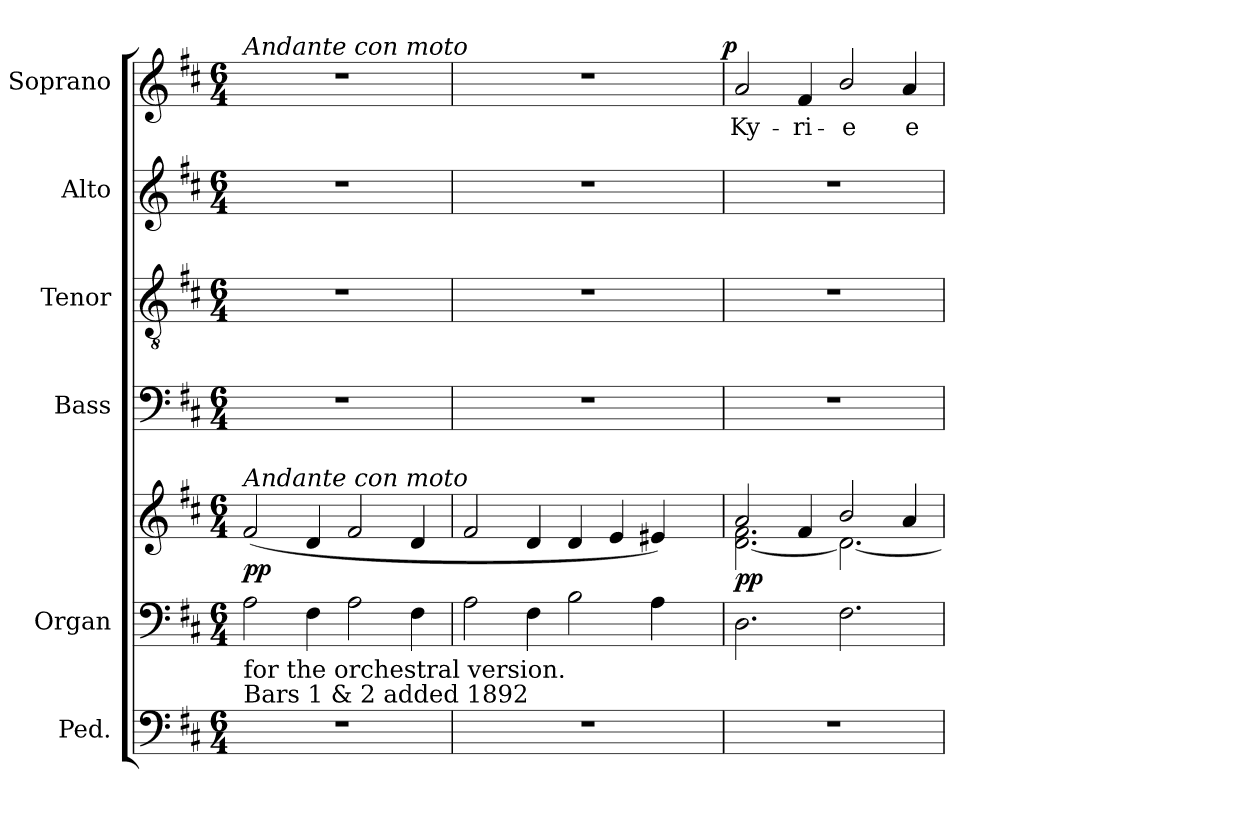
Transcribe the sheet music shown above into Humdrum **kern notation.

**kern	**kern	**kern	**dynam	**kern	**kern	**kern	**kern	**text	**dynam
*part6	*part5	*part5	*part5	*part4	*part3	*part2	*part1	*part1	*part1
*staff7	*staff6	*staff5	*staff5/6	*staff4	*staff3	*staff2	*staff1	*staff1	*staff1
*I"Ped.	*I"Organ	*	*	*I"Bass	*I"Tenor	*I"Alto	*I"Soprano	*	*
*	*I'Org.	*	*	*I'B.	*I'T.	*I'A.	*I'S.	*	*
!!LO:PB:g=z
*clefF4	*clefF4	*clefG2	*	*clefF4	*clefGv2	*clefG2	*clefG2	*	*
*	*	*	*	*	*ITrd7c12	*	*	*	*
*k[f#c#]	*k[f#c#]	*k[f#c#]	*	*k[f#c#]	*k[f#c#]	*k[f#c#]	*k[f#c#]	*	*
*D:	*D:	*D:	*	*D:	*D:	*D:	*D:	*	*
*M6/4	*M6/4	*M6/4	*	*M6/4	*M6/4	*M6/4	*M6/4	*	*
=1	=1	=1	=1	=1	=1	=1	=1	=1	=1
!	!	!	!	!	!	!	!LO:TX:a:i:t=Andante con moto	!	!
!	!	!LO:TX:a:i:t=Andante con moto	!	!	!	!	!	!	!
!LO:TX:a:t=Bars 1 & 2 added 1892	!	!	!	!	!	!	!	!	!
!LO:TX:t=for the orchestral version.	!	!	!	!	!	!	!	!	!
!LO:N:vis=1	!	!	!	!LO:N:vis=1	!LO:N:vis=1	!LO:N:vis=1	!LO:N:vis=1	!	!
1.r	2Ai\	(2f#i/	pp	1.r	1.r	1.r	1.r	.	.
.	4F#i\	4di/	.	.	.	.	.	.	.
.	2Ai\	2f#i/	.	.	.	.	.	.	.
.	4F#i\	4di/	.	.	.	.	.	.	.
=2	=2	=2	=2	=2	=2	=2	=2	=2	=2
!LO:N:vis=1	!	!	!	!LO:N:vis=1	!LO:N:vis=1	!LO:N:vis=1	!LO:N:vis=1	!	!
*	*	*	*	*	*	*	*^	*	*
1.r	2Ai\	2f#i/	.	1.r	1.r	1.r	1.r	1ryy	.	.
.	4F#i\	4di/	.	.	.	.	.	.	.	.
.	2Bi\	4di/	.	.	.	.	.	.	.	.
.	.	4ei/	.	.	.	.	.	4ryy	.	.
.	4Ai\	4e#Xi/)	.	.	.	.	.	8ryy	.	.
.	.	.	.	.	.	.	.	16ryy	.	.
.	.	.	.	.	.	.	.	32ryy	.	.
.	.	.	.	.	.	.	.	64ryy	.	.
.	.	.	.	.	.	.	.	128...ryy	.	.
.	.	.	.	.	.	.	.	1024ryy	.	p
=3	=3	=3	=3	=3	=3	=3	=3	=3	=3	=3
!LO:N:vis=1	!	!	!	!LO:N:vis=1	!LO:N:vis=1	!LO:N:vis=1	!	!	!	!
*	*	*^	*	*	*	*	*v	*v	*	*
*	*	*	*	*	*	*	*	*^	*	*
!	!	!	!	!	!	!	!	!	!	!LO:LY:b:color=#000000	!
*	*	*	*	*	*	*	*	*v	*v	*	*
1.r	2.Di\	2ai/	[2.di\ 2.f#i	pp	1.r	1.r	1.r	2ai/	Ky-	.
!	!	!	!	!	!	!	!	!	!LO:LY:b:color=#000000	!
.	.	4f#i/	.	.	.	.	.	4f#i/	-ri-	.
!	!	!	!	!	!	!	!	!	!LO:LY:b:color=#000000	!
.	2.F#i\	2bi/	2.di\_	.	.	.	.	2bi/	-e	.
!	!	!	!	!	!	!	!	!	!LO:LY:b:color=#000000	!
.	.	4ai/	.	.	.	.	.	4ai/	e-	.
*	*	*v	*v	*	*	*	*	*	*	*
=	=	=	=	=	=	=	=	=	=
*-	*-	*-	*-	*-	*-	*-	*-	*-	*-
